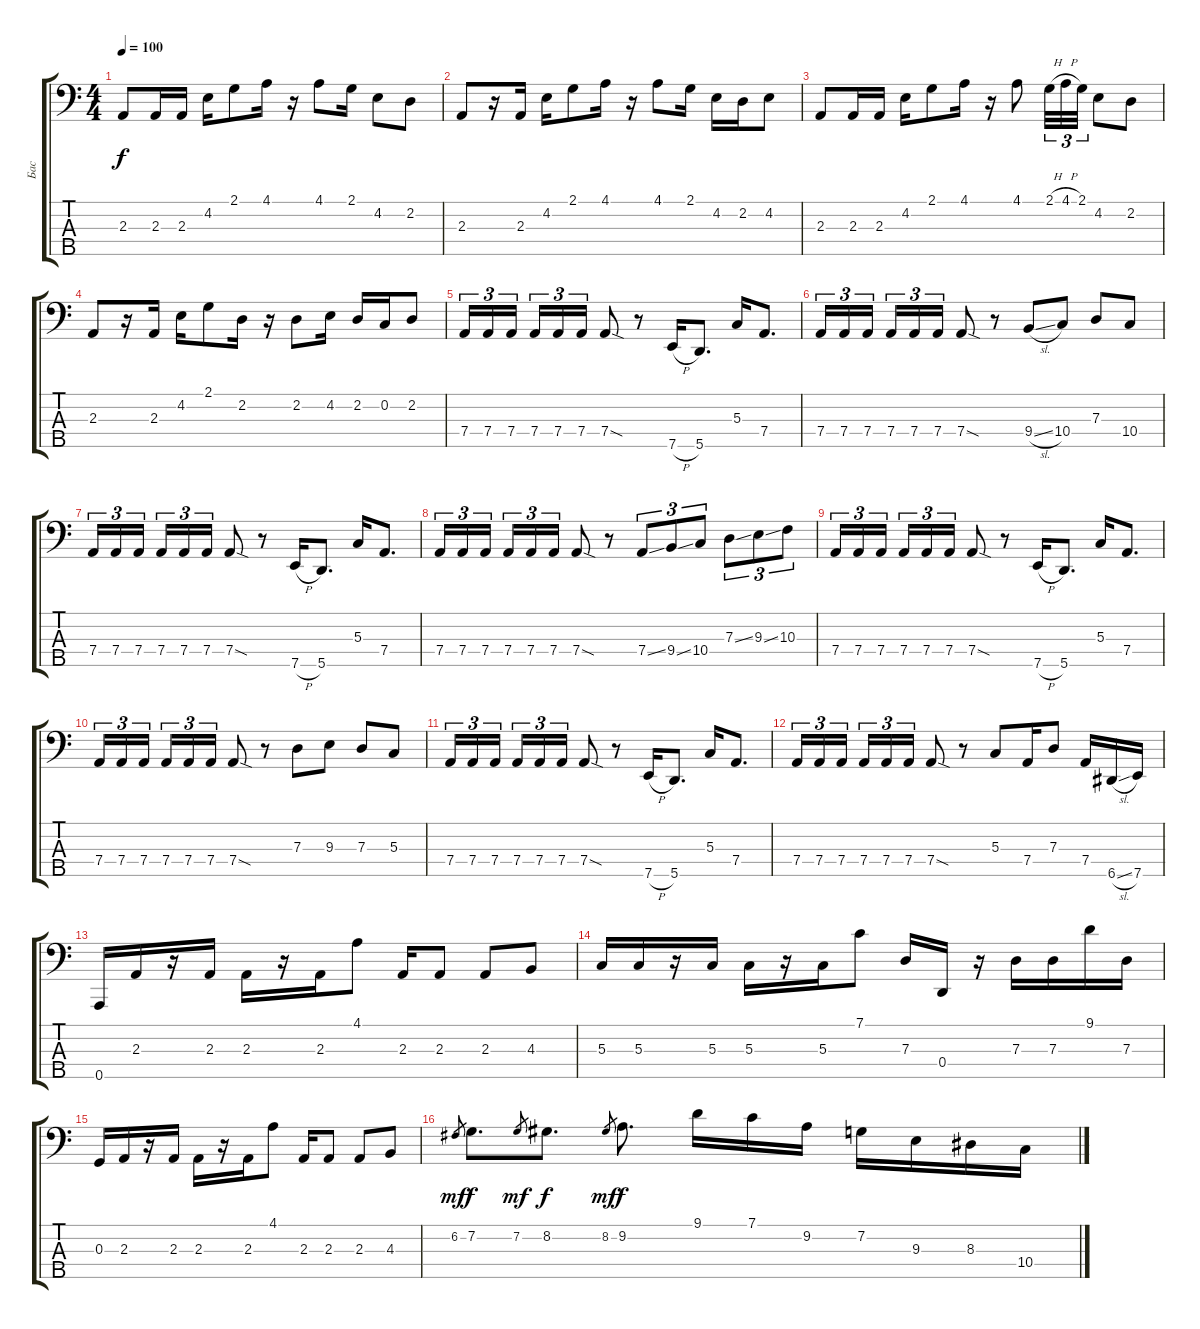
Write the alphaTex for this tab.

\track ("Бас" "Бас") {instrument electricbassfinger}
\staff {score tabs}
\tuning (F2 C2 G1 D1 A0) {hide}
\ts (4 4)
\tempo 100
\clef f4
\ks c
2.3.8{dy f} 2.3.16 2.3.16 4.2.16 2.1.8 4.1.16 r.16 4.1.8 2.1.16 4.2.8 2.2.8 |
2.3.8 r.16 2.3.16 4.2.16 2.1.8 4.1.16 r.16 4.1.8 2.1.16 4.2.16 2.2.16 4.2.8 |
2.3.8 2.3.16 2.3.16 4.2.16 2.1.8 4.1.16 r.16 4.1.8 2.1{h}.32{tu (3 2)} 4.1{h}.32{tu (3 2)} 2.1.32{tu (3 2)} 4.2.8 2.2.8 |
2.3.8 r.16 2.3.16 4.2.16 2.1.8 2.2.16 r.16 2.2.8 4.2.16 2.2.16 0.2.16 2.2.8 |
7.4.16{tu (3 2)} 7.4.16{tu (3 2)} 7.4.16{tu (3 2) beam splitsecondary} 7.4.16{tu (3 2)} 7.4.16{tu (3 2)} 7.4.16{tu (3 2)} 7.4{sod}.8 r.8 7.5{h}.16 5.5.8{d} 5.3.16 7.4.8{d} |
7.4.16{tu (3 2)} 7.4.16{tu (3 2)} 7.4.16{tu (3 2) beam splitsecondary} 7.4.16{tu (3 2)} 7.4.16{tu (3 2)} 7.4.16{tu (3 2)} 7.4{sod}.8 r.8 9.4{sl}.8 10.4.8 7.3.8 10.4.8 |
7.4.16{tu (3 2)} 7.4.16{tu (3 2)} 7.4.16{tu (3 2) beam splitsecondary} 7.4.16{tu (3 2)} 7.4.16{tu (3 2)} 7.4.16{tu (3 2)} 7.4{sod}.8 r.8 7.5{h}.16 5.5.8{d} 5.3.16 7.4.8{d} |
7.4.16{tu (3 2)} 7.4.16{tu (3 2)} 7.4.16{tu (3 2) beam splitsecondary} 7.4.16{tu (3 2)} 7.4.16{tu (3 2)} 7.4.16{tu (3 2)} 7.4{sod}.8 r.8 7.4{ss}.8{tu (3 2)} 9.4{ss}.8{tu (3 2)} 10.4.8{tu (3 2)} 7.3{ss}.8{tu (3 2)} 9.3{ss}.8{tu (3 2)} 10.3.8{tu (3 2)} |
7.4.16{tu (3 2)} 7.4.16{tu (3 2)} 7.4.16{tu (3 2) beam splitsecondary} 7.4.16{tu (3 2)} 7.4.16{tu (3 2)} 7.4.16{tu (3 2)} 7.4{sod}.8 r.8 7.5{h}.16 5.5.8{d} 5.3.16 7.4.8{d} |
7.4.16{tu (3 2)} 7.4.16{tu (3 2)} 7.4.16{tu (3 2) beam splitsecondary} 7.4.16{tu (3 2)} 7.4.16{tu (3 2)} 7.4.16{tu (3 2)} 7.4{sod}.8 r.8 7.3.8 9.3.8 7.3.8 5.3.8 |
7.4.16{tu (3 2)} 7.4.16{tu (3 2)} 7.4.16{tu (3 2) beam splitsecondary} 7.4.16{tu (3 2)} 7.4.16{tu (3 2)} 7.4.16{tu (3 2)} 7.4{sod}.8 r.8 7.5{h}.16 5.5.8{d} 5.3.16 7.4.8{d} |
7.4.16{tu (3 2)} 7.4.16{tu (3 2)} 7.4.16{tu (3 2) beam splitsecondary} 7.4.16{tu (3 2)} 7.4.16{tu (3 2)} 7.4.16{tu (3 2)} 7.4{sod}.8 r.8 5.3.8 7.4.16 7.3.8 7.4.16 6.5{sl}.16 7.5.16 |
0.5.16 2.3.16 r.16 2.3.16 2.3.16 r.16 2.3.16 4.1.8 2.3.16 2.3.8 2.3.8 4.3.8 |
5.3.16 5.3.16 r.16 5.3.16 5.3.16 r.16 5.3.16 7.1.8 7.3.16 0.4.16 r.16 7.3.16 7.3.16 9.1.16 7.3.16 |
0.3.16 2.3.16 r.16 2.3.16 2.3.16 r.16 2.3.16 4.1.8 2.3.16 2.3.8 2.3.8 4.3.8 |
6.2.8{gr dy mf} 7.2.8{d dy f} 7.2.8{gr dy mf} 8.2.8{d dy f} 8.2.8{gr dy mf} 9.2.8{d dy f} 9.1.16 7.1.16 9.2.16 7.2.16 9.3.16 8.3.16 10.4.16
